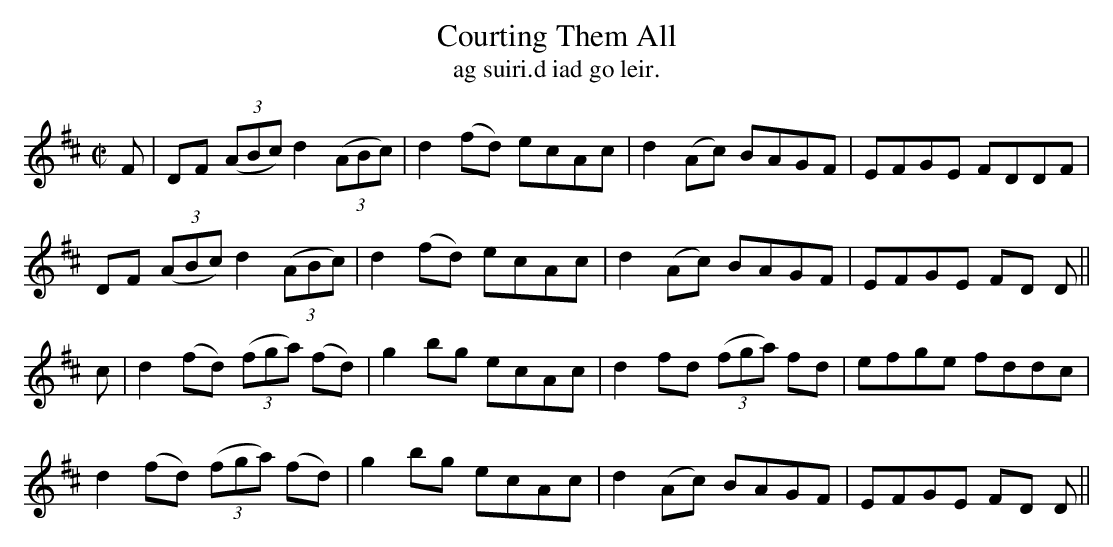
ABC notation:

X:1
T: Courting Them All
T: ag suiri.d iad go leir.
M: C|
L: 1/8
K: D
F|DF ((3ABc)d2 ((3ABc)|d2 (fd) ecAc|d2 (Ac) BAGF|EFGE FDDF|
DF ((3ABc) d2 ((3ABc)|d2 (fd) ecAc|d2 (Ac) BAGF|EFGE FD D||
c|d2 (fd) ((3fga) (fd)|g2 bg ecAc|d2 fd ((3fga) fd|efge fddc|
d2 (fd) ((3fga) (fd)|g2 bg ecAc|d2 (Ac) BAGF|EFGE FD D||
